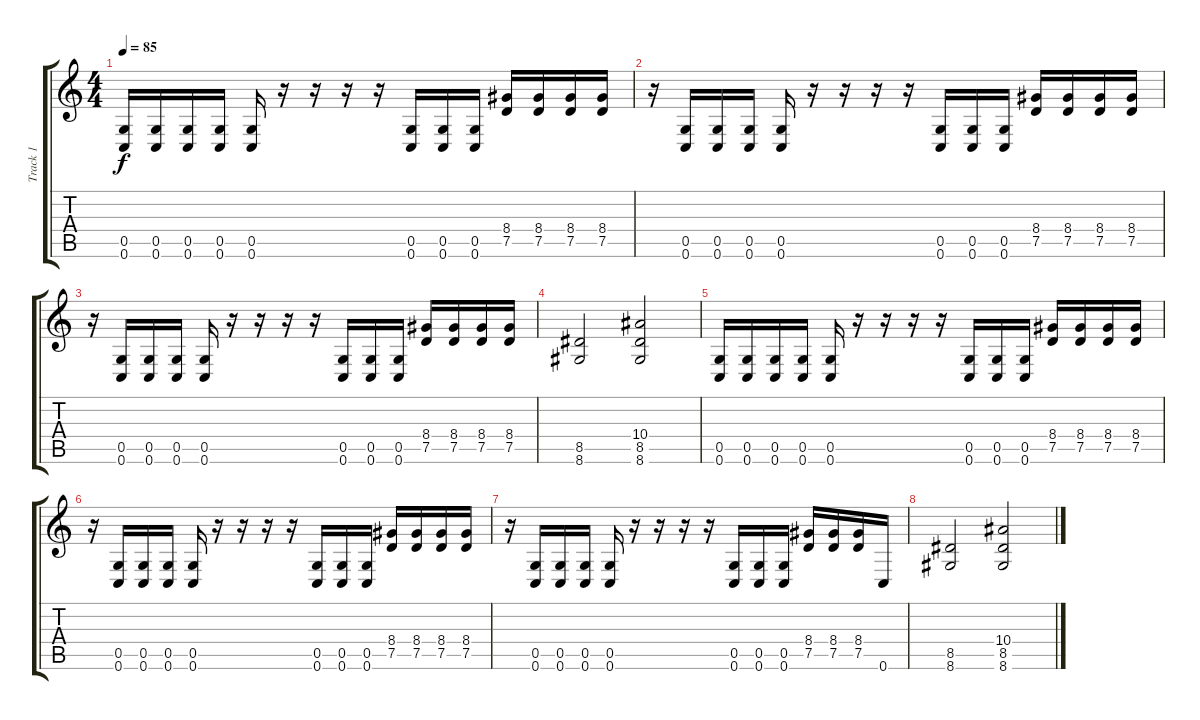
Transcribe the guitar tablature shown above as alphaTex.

\track ("Track 1" "Track 1") {instrument distortionguitar}
\staff {score tabs}
\tuning (D4 A3 F3 C3 G2 C2) {hide}
\ts (4 4)
\tempo 85
\clef g2
\ks c
(0.5 0.6).16{dy f instrument overdrivenguitar} (0.5 0.6).16 (0.5 0.6).16 (0.5 0.6).16 (0.5 0.6).16 r.16 r.16 r.16 r.16 (0.5 0.6).16 (0.5 0.6).16 (0.5 0.6).16 (8.4 7.5).16 (8.4 7.5).16 (8.4 7.5).16 (8.4 7.5).16 |
r.16 (0.5 0.6).16 (0.5 0.6).16 (0.5 0.6).16 (0.5 0.6).16 r.16 r.16 r.16 r.16 (0.5 0.6).16 (0.5 0.6).16 (0.5 0.6).16 (8.4 7.5).16 (8.4 7.5).16 (8.4 7.5).16 (8.4 7.5).16 |
r.16 (0.5 0.6).16 (0.5 0.6).16 (0.5 0.6).16 (0.5 0.6).16 r.16 r.16 r.16 r.16 (0.5 0.6).16 (0.5 0.6).16 (0.5 0.6).16 (8.4 7.5).16 (8.4 7.5).16 (8.4 7.5).16 (8.4 7.5).16 |
(8.5 8.6).2 (10.4 8.5 8.6).2 |
(0.5 0.6).16 (0.5 0.6).16 (0.5 0.6).16 (0.5 0.6).16 (0.5 0.6).16 r.16 r.16 r.16 r.16 (0.5 0.6).16 (0.5 0.6).16 (0.5 0.6).16 (8.4 7.5).16 (8.4 7.5).16 (8.4 7.5).16 (8.4 7.5).16 |
r.16 (0.5 0.6).16 (0.5 0.6).16 (0.5 0.6).16 (0.5 0.6).16 r.16 r.16 r.16 r.16 (0.5 0.6).16 (0.5 0.6).16 (0.5 0.6).16 (8.4 7.5).16 (8.4 7.5).16 (8.4 7.5).16 (8.4 7.5).16 |
r.16 (0.5 0.6).16 (0.5 0.6).16 (0.5 0.6).16 (0.5 0.6).16 r.16 r.16 r.16 r.16 (0.5 0.6).16 (0.5 0.6).16 (0.5 0.6).16 (8.4 7.5).16 (8.4 7.5).16 (8.4 7.5).16 0.6.16 |
(8.5 8.6).2 (10.4 8.5 8.6).2
